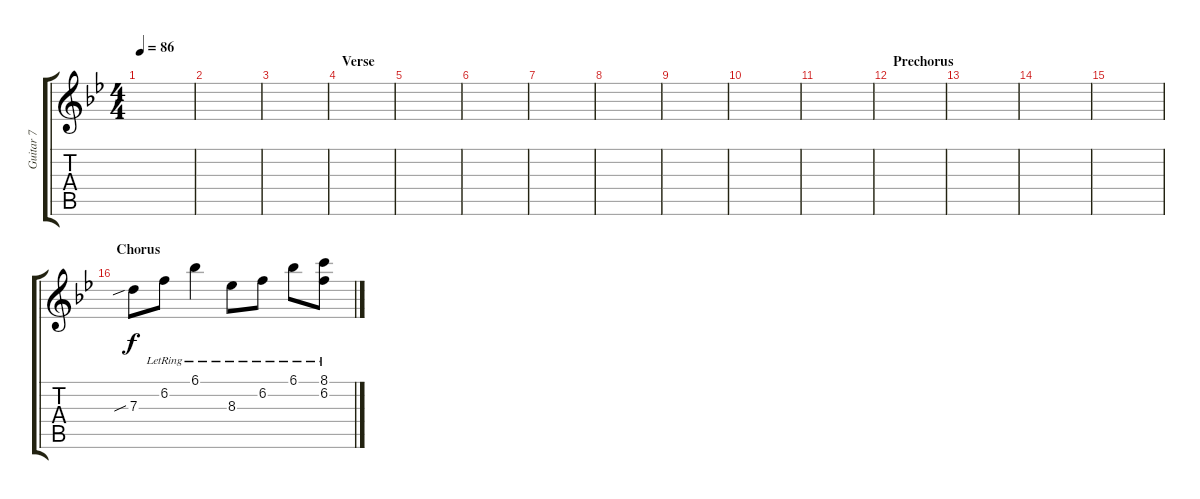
\track ("Guitar 7" "Guitar 7") {instrument overdrivenguitar}
\staff {score tabs}
\tuning (E4 B3 G3 D3 A2 E2) {hide}
\ts (4 4)
\tempo 86
\clef g2
\ks bb
|
|
|
\section ("" "Verse")
|
|
|
|
|
|
|
|
\section ("" "Prechorus")
|
|
|
|
\section ("" "Chorus")
7.3{sib}.8 6.2{lr}.8 6.1{lr}.4 8.3{lr}.8 6.2{lr}.8 6.1{lr}.8 (8.1{lr} 6.2{lr}).8
